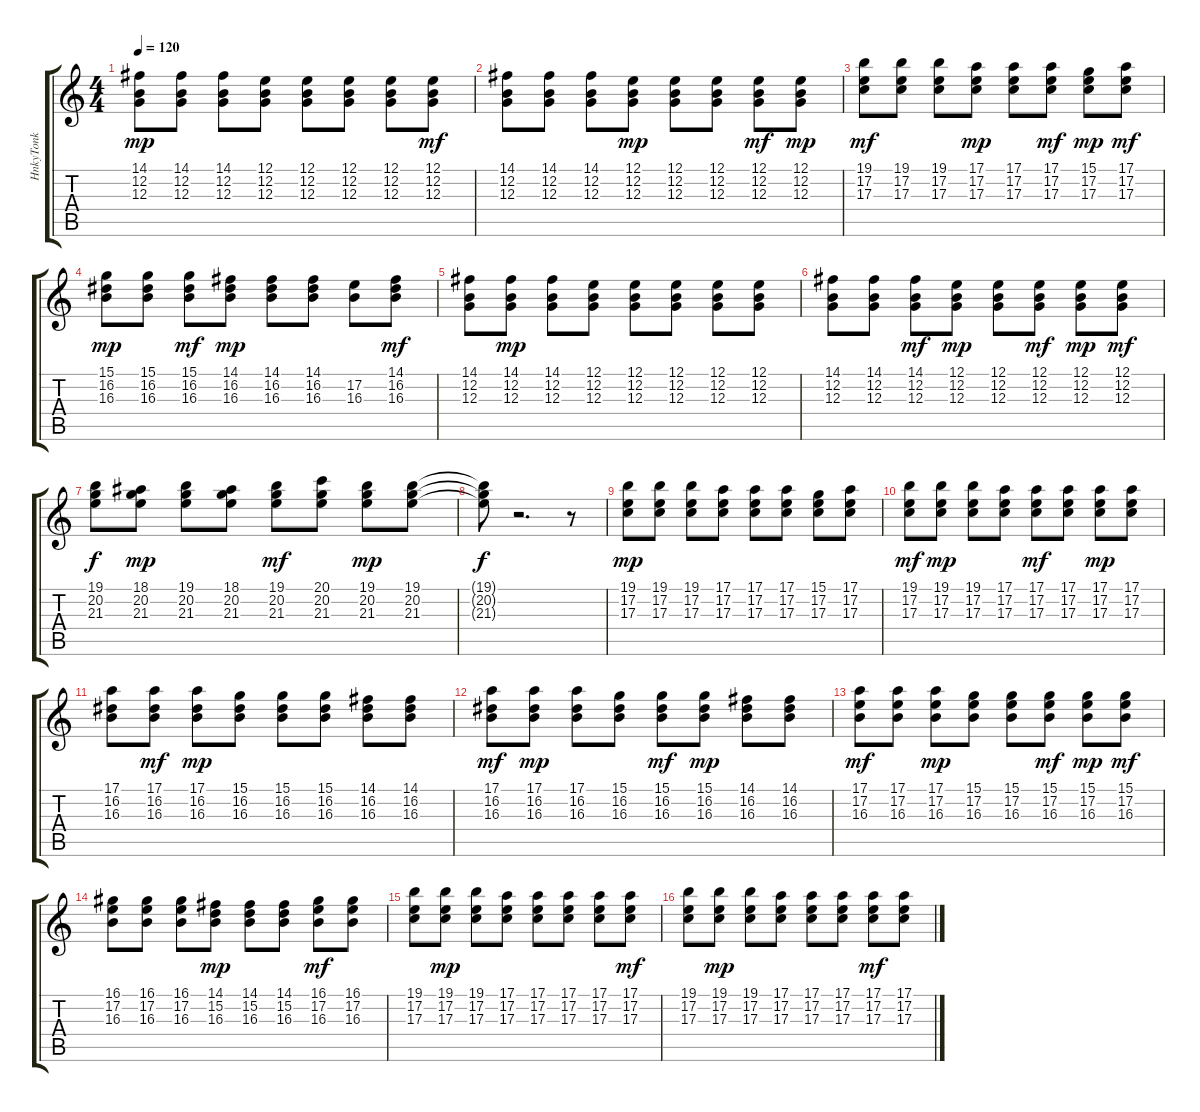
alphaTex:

\track ("HnkyTonk" "HnkyTonk") {instrument honkytonkpiano}
\staff {score tabs}
\tuning (E4 B3 G3 D3 A2 E2) {hide}
\ts (4 4)
\tempo 120
\clef g2
\ks c
(14.1 12.2 12.3).8{dy mp} (14.1 12.2 12.3).8 (14.1 12.2 12.3).8 (12.1 12.2 12.3).8 (12.1 12.2 12.3).8 (12.1 12.2 12.3).8 (12.1 12.2 12.3).8 (12.1 12.2 12.3).8{dy mf} |
(14.1 12.2 12.3).8 (14.1 12.2 12.3).8 (14.1 12.2 12.3).8 (12.1 12.2 12.3).8{dy mp} (12.1 12.2 12.3).8 (12.1 12.2 12.3).8 (12.1 12.2 12.3).8{dy mf} (12.1 12.2 12.3).8{dy mp} |
(19.1 17.2 17.3).8{dy mf} (19.1 17.2 17.3).8 (19.1 17.2 17.3).8 (17.1 17.2 17.3).8{dy mp} (17.1 17.2 17.3).8 (17.1 17.2 17.3).8{dy mf} (15.1 17.2 17.3).8{dy mp} (17.1 17.2 17.3).8{dy mf} |
(15.1 16.2 16.3).8{dy mp} (15.1 16.2 16.3).8 (15.1 16.2 16.3).8{dy mf} (14.1 16.2 16.3).8{dy mp} (14.1 16.2 16.3).8 (14.1 16.2 16.3).8 (17.2 16.3).8 (14.1 16.2 16.3).8{dy mf} |
(14.1 12.2 12.3).8 (14.1 12.2 12.3).8{dy mp} (14.1 12.2 12.3).8 (12.1 12.2 12.3).8 (12.1 12.2 12.3).8 (12.1 12.2 12.3).8 (12.1 12.2 12.3).8 (12.1 12.2 12.3).8 |
(14.1 12.2 12.3).8 (14.1 12.2 12.3).8 (14.1 12.2 12.3).8{dy mf} (12.1 12.2 12.3).8{dy mp} (12.1 12.2 12.3).8 (12.1 12.2 12.3).8{dy mf} (12.1 12.2 12.3).8{dy mp} (12.1 12.2 12.3).8{dy mf} |
(19.1 20.2 21.3).8{dy f} (18.1 20.2 21.3).8{dy mp} (19.1 20.2 21.3).8 (18.1 20.2 21.3).8 (19.1 20.2 21.3).8{dy mf} (20.1 20.2 21.3).8 (19.1 20.2 21.3).8{dy mp} (19.1 20.2 21.3).8 |
(19.1{t} 20.2{t} 21.3{t}).8{dy f} r.2{d} r.8 |
(19.1 17.2 17.3).8{dy mp} (19.1 17.2 17.3).8 (19.1 17.2 17.3).8 (17.1 17.2 17.3).8 (17.1 17.2 17.3).8 (17.1 17.2 17.3).8 (15.1 17.2 17.3).8 (17.1 17.2 17.3).8 |
(19.1 17.2 17.3).8{dy mf} (19.1 17.2 17.3).8{dy mp} (19.1 17.2 17.3).8 (17.1 17.2 17.3).8 (17.1 17.2 17.3).8{dy mf} (17.1 17.2 17.3).8 (17.1 17.2 17.3).8{dy mp} (17.1 17.2 17.3).8 |
(17.1 16.2 16.3).8 (17.1 16.2 16.3).8{dy mf} (17.1 16.2 16.3).8{dy mp} (15.1 16.2 16.3).8 (15.1 16.2 16.3).8 (15.1 16.2 16.3).8 (14.1 16.2 16.3).8 (14.1 16.2 16.3).8 |
(17.1 16.2 16.3).8{dy mf} (17.1 16.2 16.3).8{dy mp} (17.1 16.2 16.3).8 (15.1 16.2 16.3).8 (15.1 16.2 16.3).8{dy mf} (15.1 16.2 16.3).8{dy mp} (14.1 16.2 16.3).8 (14.1 16.2 16.3).8 |
(17.1 17.2 16.3).8{dy mf} (17.1 17.2 16.3).8 (17.1 17.2 16.3).8{dy mp} (15.1 17.2 16.3).8 (15.1 17.2 16.3).8 (15.1 17.2 16.3).8{dy mf} (15.1 17.2 16.3).8{dy mp} (15.1 17.2 16.3).8{dy mf} |
(16.1 17.2 16.3).8 (16.1 17.2 16.3).8 (16.1 17.2 16.3).8 (14.1 15.2 16.3).8{dy mp} (14.1 15.2 16.3).8 (14.1 15.2 16.3).8 (16.1 17.2 16.3).8{dy mf} (16.1 17.2 16.3).8 |
(19.1 17.2 17.3).8 (19.1 17.2 17.3).8{dy mp} (19.1 17.2 17.3).8 (17.1 17.2 17.3).8 (17.1 17.2 17.3).8 (17.1 17.2 17.3).8 (17.1 17.2 17.3).8 (17.1 17.2 17.3).8{dy mf} |
(19.1 17.2 17.3).8 (19.1 17.2 17.3).8{dy mp} (19.1 17.2 17.3).8 (17.1 17.2 17.3).8 (17.1 17.2 17.3).8 (17.1 17.2 17.3).8 (17.1 17.2 17.3).8{dy mf} (17.1 17.2 17.3).8
